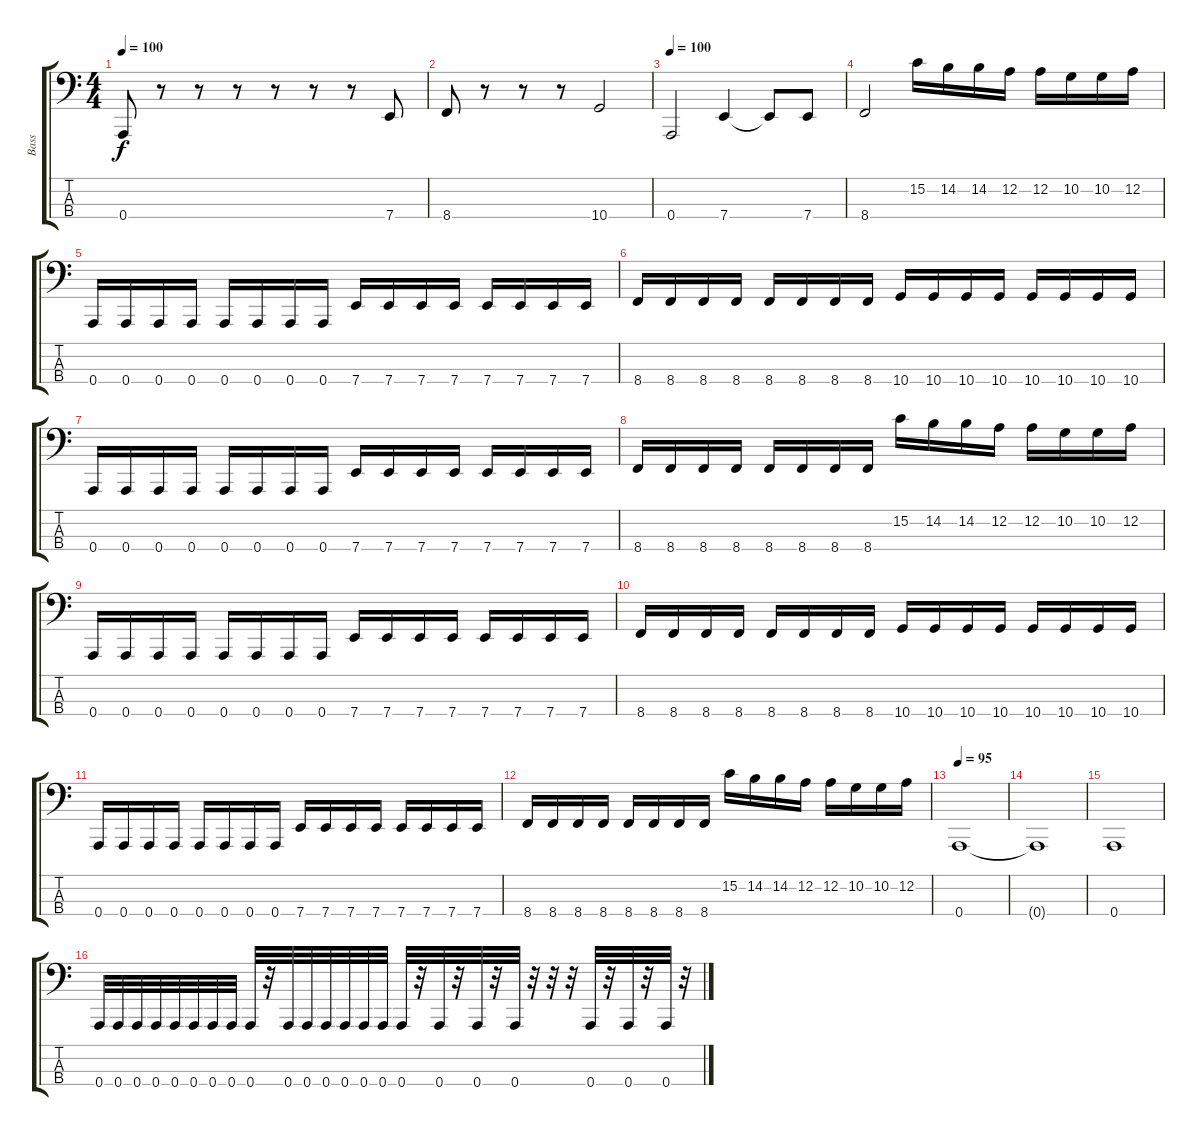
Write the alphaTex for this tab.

\track ("Bass" "Bass") {instrument electricbassfinger}
\staff {score tabs}
\tuning (D2 A1 E1 A0) {hide}
\ts (4 4)
\tempo 100
\clef f4
\ks c
0.4.8{dy f} r.8 r.8 r.8 r.8 r.8 r.8 7.4.8 |
8.4.8 r.8 r.8 r.8 10.4.2 |
\tempo 100
0.4.2 7.4.4 7.4{t}.8 7.4.8 |
8.4.2 15.2.16 14.2.16 14.2.16 12.2.16 12.2.16 10.2.16 10.2.16 12.2.16 |
0.4.16 0.4.16 0.4.16 0.4.16 0.4.16 0.4.16 0.4.16 0.4.16 7.4.16 7.4.16 7.4.16 7.4.16 7.4.16 7.4.16 7.4.16 7.4.16 |
8.4.16 8.4.16 8.4.16 8.4.16 8.4.16 8.4.16 8.4.16 8.4.16 10.4.16 10.4.16 10.4.16 10.4.16 10.4.16 10.4.16 10.4.16 10.4.16 |
0.4.16 0.4.16 0.4.16 0.4.16 0.4.16 0.4.16 0.4.16 0.4.16 7.4.16 7.4.16 7.4.16 7.4.16 7.4.16 7.4.16 7.4.16 7.4.16 |
8.4.16 8.4.16 8.4.16 8.4.16 8.4.16 8.4.16 8.4.16 8.4.16 15.2.16 14.2.16 14.2.16 12.2.16 12.2.16 10.2.16 10.2.16 12.2.16 |
0.4.16 0.4.16 0.4.16 0.4.16 0.4.16 0.4.16 0.4.16 0.4.16 7.4.16 7.4.16 7.4.16 7.4.16 7.4.16 7.4.16 7.4.16 7.4.16 |
8.4.16 8.4.16 8.4.16 8.4.16 8.4.16 8.4.16 8.4.16 8.4.16 10.4.16 10.4.16 10.4.16 10.4.16 10.4.16 10.4.16 10.4.16 10.4.16 |
0.4.16 0.4.16 0.4.16 0.4.16 0.4.16 0.4.16 0.4.16 0.4.16 7.4.16 7.4.16 7.4.16 7.4.16 7.4.16 7.4.16 7.4.16 7.4.16 |
8.4.16 8.4.16 8.4.16 8.4.16 8.4.16 8.4.16 8.4.16 8.4.16 15.2.16 14.2.16 14.2.16 12.2.16 12.2.16 10.2.16 10.2.16 12.2.16 |
\tempo 95
0.4.1 |
0.4{t}.1 |
0.4.1 |
0.4.32 0.4.32 0.4.32 0.4.32 0.4.32 0.4.32 0.4.32 0.4.32 0.4.32 r.32 0.4.32 0.4.32 0.4.32 0.4.32 0.4.32 0.4.32 0.4.32 r.32 0.4.32 r.32 0.4.32 r.32 0.4.32 r.32 r.32 r.32 0.4.32 r.32 0.4.32 r.32 0.4.32 r.32
